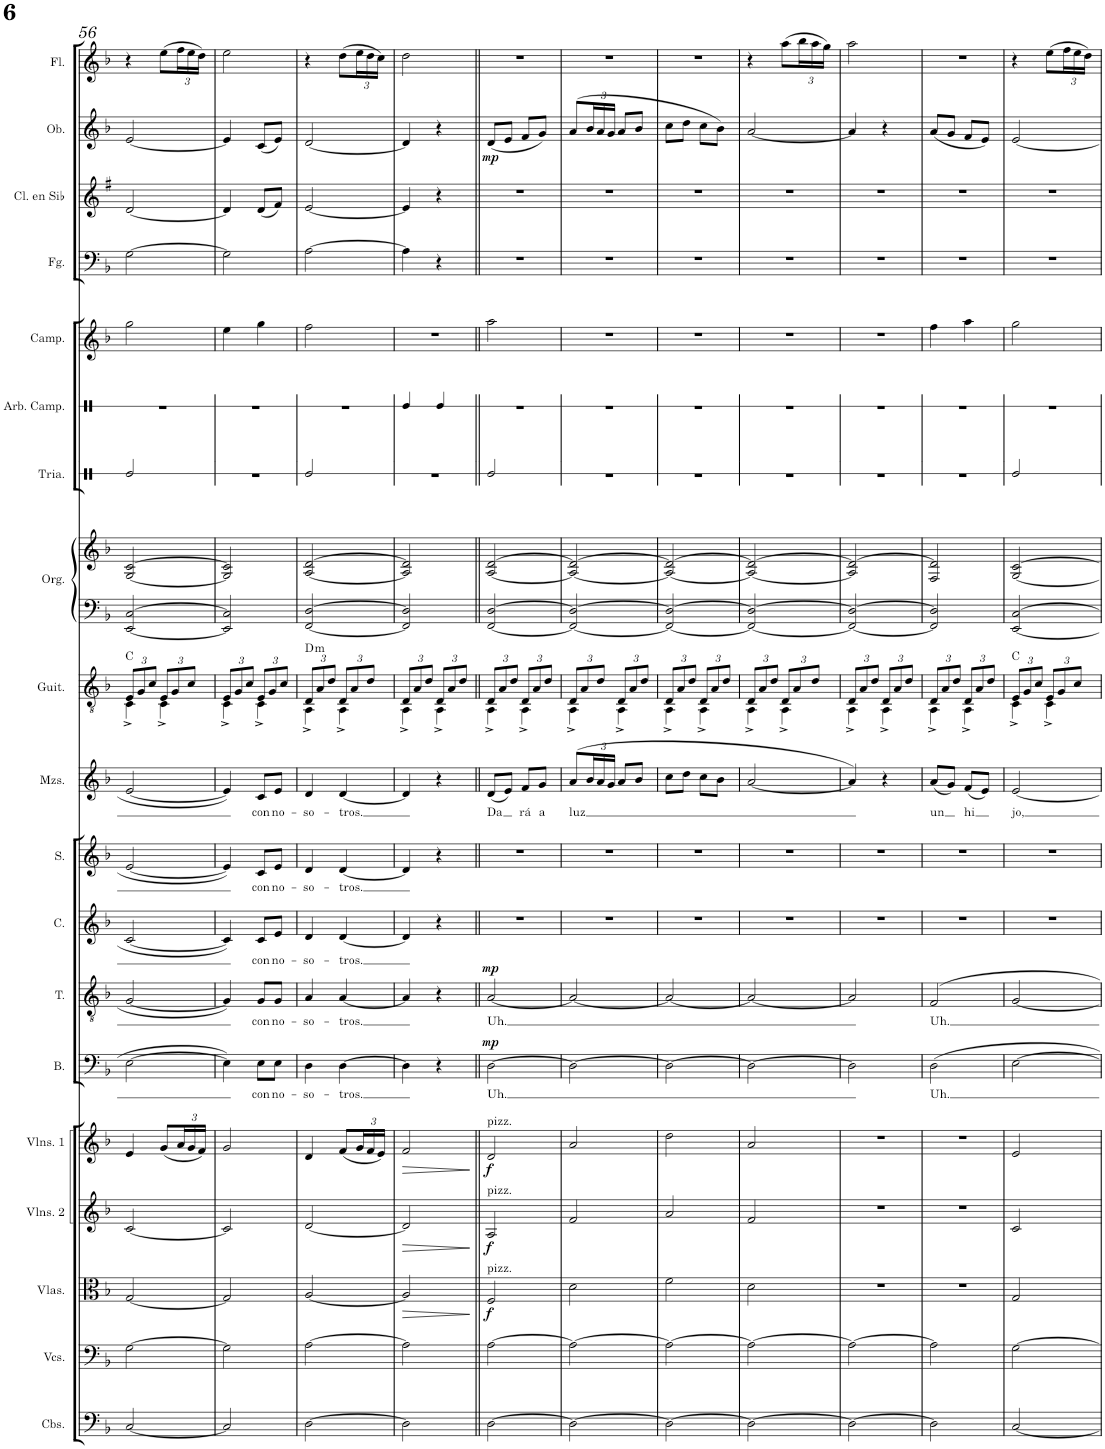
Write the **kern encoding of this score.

**kern	**kern	**kern	**dynam	**kern	**dynam	**kern	**dynam	**kern	**text	**dynam	**kern	**text	**dynam	**kern	**text	**kern	**text	**kern	**text	**kern	**harte	**kern	**kern	**kern	**kern	**kern	**kern	**kern	**kern	**dynam	**kern
*part19	*part18	*part17	*part17	*part16	*part16	*part15	*part15	*part14	*part14	*part14	*part13	*part13	*part13	*part12	*part12	*part11	*part11	*part10	*part10	*part9	*part9	*part8	*part8	*part7	*part6	*part5	*part4	*part3	*part2	*part2	*part1
*staff20	*staff19	*staff18	*staff18	*staff17	*staff17	*staff16	*staff16	*staff15	*staff15	*staff15	*staff14	*staff14	*staff14	*staff13	*staff13	*staff12	*staff12	*staff11	*staff11	*staff10	*	*staff9	*staff8	*staff7	*staff6	*staff5	*staff4	*staff3	*staff2	*staff2	*staff1
*I"Contrabajos	*I"Violonchelos	*I"Violas	*	*I"Violines 2	*	*I"Violines 1	*	*I"Bajo	*	*	*I"Tenor	*	*	*I"Contralto	*	*I"Soprano	*	*I"Mezzo-soprano	*	*I"Guitarra	*	*I"Órgano	*	*I"Triángulo	*I"Espectro	*I"Campanillas	*I"Fagot	*I"Clarinete en Sib	*I"Oboe	*	*I"Flauta
*I'Cbs.	*I'Vcs.	*I'Vlas.	*	*I'Vlns. 2	*	*I'Vlns. 1	*	*I'B.	*	*	*I'T.	*	*	*I'C.	*	*I'S.	*	*I'Mzs.	*	*I'Guit.	*	*	*	*	*	*I'Camp.	*I'Fg.	*I'Cl. en Sib	*I'Ob.	*	*I'Fl.
!!LO:PB:g=z
*clefF4	*clefF4	*clefC3	*	*clefG2	*	*clefG2	*	*clefF4	*	*	*clefGv2	*	*	*clefG2	*	*clefG2	*	*clefG2	*	*clefGv2	*	*clefF4	*clefG2	*clefX	*clefX	*clefG2	*clefF4	*clefG2	*clefG2	*	*clefG2
*Trd7c12	*	*	*	*	*	*	*	*	*	*	*	*	*	*	*	*	*	*	*	*	*	*	*	*	*	*Trd-7c-12	*	*Trd1c2	*	*	*
*k[b-]	*k[b-]	*k[b-]	*	*k[b-]	*	*k[b-]	*	*k[b-]	*	*	*k[b-]	*	*	*k[b-]	*	*k[b-]	*	*k[b-]	*	*k[b-]	*	*k[b-]	*k[b-]	*k[]	*k[]	*k[b-]	*k[b-]	*k[f#]	*k[b-]	*	*k[b-]
*M2/4	*M2/4	*M2/4	*	*M2/4	*	*M2/4	*	*M2/4	*	*	*M2/4	*	*	*M2/4	*	*M2/4	*	*M2/4	*	*M2/4	*	*M2/4	*M2/4	*M2/4	*M2/4	*M2/4	*M2/4	*M2/4	*M2/4	*	*M2/4
*	*	*	*	*	*	*	*	*	*	*	*	*	*	*	*	*	*	*	*	*Xbrackettup	*	*	*	*	*	*	*	*	*	*	*
=56	=56	=56	=56	=56	=56	=56	=56	=56	=56	=56	=56	=56	=56	=56	=56	=56	=56	=56	=56	=56	=56	=56	=56	=56	=56	=56	=56	=56	=56	=56	=56
*	*	*	*	*	*	*	*	*	*	*	*	*	*	*	*	*	*	*	*	*^	*	*	*	*	*	*	*	*	*	*	*
[2C/	[2G\	[2G/	.	[2c/	.	4e/	.	[2E\	.	.	[2G/	.	.	[2c/	.	[2e/	.	[2e/	.	12E/L	4C^\	C:maj	[2EE/ [2C/	[2G/ [2c/	2Re/	2r	2gg\	[2G\	[2d/	[2e/	.	4r
.	.	.	.	.	.	.	.	.	.	.	.	.	.	.	.	.	.	.	.	12G/	.	.	.	.	.	.	.	.	.	.	.	.
.	.	.	.	.	.	.	.	.	.	.	.	.	.	.	.	.	.	.	.	12c/J	.	.	.	.	.	.	.	.	.	.	.	.
.	.	.	.	.	.	(8g/L	.	.	.	.	.	.	.	.	.	.	.	.	.	12E/L	4C^\	.	.	.	.	.	.	.	.	.	.	(8ee\L
.	.	.	.	.	.	.	.	.	.	.	.	.	.	.	.	.	.	.	.	12G/	.	.	.	.	.	.	.	.	.	.	.	.
*	*	*	*	*	*	*Xbrackettup	*	*	*	*	*	*	*	*	*	*	*	*	*	*	*	*	*	*	*	*	*	*	*	*	*	*Xbrackettup
.	.	.	.	.	.	24a/L	.	.	.	.	.	.	.	.	.	.	.	.	.	.	.	.	.	.	.	.	.	.	.	.	.	24ff\L
.	.	.	.	.	.	24g/	.	.	.	.	.	.	.	.	.	.	.	.	.	12c/J	.	.	.	.	.	.	.	.	.	.	.	24ee\
.	.	.	.	.	.	24f/JJ)	.	.	.	.	.	.	.	.	.	.	.	.	.	.	.	.	.	.	.	.	.	.	.	.	.	24dd\JJ)
=57	=57	=57	=57	=57	=57	=57	=57	=57	=57	=57	=57	=57	=57	=57	=57	=57	=57	=57	=57	=57	=57	=57	=57	=57	=57	=57	=57	=57	=57	=57	=57	=57
2C/]	2G\]	2G/]	.	2c/]	.	2g/	.	4E\]	.	.	4G/]	.	.	4c/]	.	4e/]	.	4e/]	.	12E/L	4C^\	.	2EE/] 2C/]	2G/] 2c/]	2r	2r	4ee\	2G\]	4d/]	4e/]	.	2ee\
.	.	.	.	.	.	.	.	.	.	.	.	.	.	.	.	.	.	.	.	12G/	.	.	.	.	.	.	.	.	.	.	.	.
.	.	.	.	.	.	.	.	.	.	.	.	.	.	.	.	.	.	.	.	12c/J	.	.	.	.	.	.	.	.	.	.	.	.
!	!	!	!	!	!	!	!	!	!LO:LY:b	!	!	!LO:LY:b	!	!	!LO:LY:b	!	!LO:LY:b	!	!LO:LY:b	!	!	!	!	!	!	!	!	!	!	!	!	!
.	.	.	.	.	.	.	.	8E\L	con	.	8G/L	con	.	8c/L	con	8c/L	con	8c/L	con	12E/L	4C^\	.	.	.	.	.	4gg\	.	(8d/L	(8c/L	.	.
.	.	.	.	.	.	.	.	.	.	.	.	.	.	.	.	.	.	.	.	12G/	.	.	.	.	.	.	.	.	.	.	.	.
!	!	!	!	!	!	!	!	!	!LO:LY:b	!	!	!LO:LY:b	!	!	!LO:LY:b	!	!LO:LY:b	!	!LO:LY:b	!	!	!	!	!	!	!	!	!	!	!	!	!
.	.	.	.	.	.	.	.	8E\J	no-	.	8G/J	no-	.	8e/J	no-	8e/J	no-	8e/J	no-	.	.	.	.	.	.	.	.	.	8f#/J)	8e/J)	.	.
.	.	.	.	.	.	.	.	.	.	.	.	.	.	.	.	.	.	.	.	12c/J	.	.	.	.	.	.	.	.	.	.	.	.
=58	=58	=58	=58	=58	=58	=58	=58	=58	=58	=58	=58	=58	=58	=58	=58	=58	=58	=58	=58	=58	=58	=58	=58	=58	=58	=58	=58	=58	=58	=58	=58	=58
!	!	!	!	!	!	!	!	!	!LO:LY:b	!	!	!LO:LY:b	!	!	!LO:LY:b	!	!LO:LY:b	!	!LO:LY:b	!	!	!LO:H:kt=m	!	!	!	!	!	!	!	!	!	!
[2D\	[2A\	[2A/	.	[2d/	.	4d/	.	4D\	-so-	.	4A/	-so-	.	4d/	-so-	4d/	-so-	4d/	-so-	12D/L	4AA^\	D:min	[2FF/ [2D/	[2A/ [2d/	2Re/	2r	2ff\	[2A\	[2e/	[2d/	.	4r
.	.	.	.	.	.	.	.	.	.	.	.	.	.	.	.	.	.	.	.	12A/	.	.	.	.	.	.	.	.	.	.	.	.
.	.	.	.	.	.	.	.	.	.	.	.	.	.	.	.	.	.	.	.	12d/J	.	.	.	.	.	.	.	.	.	.	.	.
!	!	!	!	!	!	!	!	!	!LO:LY:b	!	!	!LO:LY:b	!	!	!LO:LY:b	!	!LO:LY:b	!	!LO:LY:b	!	!	!	!	!	!	!	!	!	!	!	!	!
.	.	.	.	.	.	(8f/L	.	[4D\	-tros.	.	[4A/	-tros.	.	[4d/	-tros.	[4d/	-tros.	[4d/	-tros.	12D/L	4AA^\	.	.	.	.	.	.	.	.	.	.	(8dd\L
.	.	.	.	.	.	.	.	.	.	.	.	.	.	.	.	.	.	.	.	12A/	.	.	.	.	.	.	.	.	.	.	.	.
.	.	.	.	.	.	24g/L	.	.	.	.	.	.	.	.	.	.	.	.	.	.	.	.	.	.	.	.	.	.	.	.	.	24ee\L
.	.	.	.	.	.	24f/	.	.	.	.	.	.	.	.	.	.	.	.	.	12d/J	.	.	.	.	.	.	.	.	.	.	.	24dd\
.	.	.	.	.	.	24e/JJ)	.	.	.	.	.	.	.	.	.	.	.	.	.	.	.	.	.	.	.	.	.	.	.	.	.	24cc\JJ)
=59	=59	=59	=59	=59	=59	=59	=59	=59	=59	=59	=59	=59	=59	=59	=59	=59	=59	=59	=59	=59	=59	=59	=59	=59	=59	=59	=59	=59	=59	=59	=59	=59
!	!	!	!LO:HP:b	!	!LO:HP:b	!	!LO:HP:b	!	!	!	!	!	!	!	!	!	!	!	!	!	!	!	!	!	!	!	!	!	!	!	!	!
2D\]	2A\]	2A/]	>	2d/]	>	2f/	>	4D\]	.	.	4A/]	.	.	4d/]	.	4d/]	.	4d/]	.	12D/L	4AA^\	.	2FF/] 2D/]	2A/] 2d/]	2r	4Re/	2r	4A\]	4e/]	4d/]	.	2dd\
.	.	.	.	.	.	.	.	.	.	.	.	.	.	.	.	.	.	.	.	12A/	.	.	.	.	.	.	.	.	.	.	.	.
.	.	.	.	.	.	.	.	.	.	.	.	.	.	.	.	.	.	.	.	12d/J	.	.	.	.	.	.	.	.	.	.	.	.
.	.	.	.	.	.	.	.	4r	.	.	4r	.	.	4r	.	4r	.	4r	.	12D/L	4AA^\	.	.	.	.	4Re/	.	4r	4r	4r	.	.
.	.	.	.	.	.	.	.	.	.	.	.	.	.	.	.	.	.	.	.	12A/	.	.	.	.	.	.	.	.	.	.	.	.
.	.	.	.	.	.	.	.	.	.	.	.	.	.	.	.	.	.	.	.	12d/J	.	.	.	.	.	.	.	.	.	.	.	.
*	*	*	*	*	*	*	*	*	*	*	*	*	*	*	*	*	*	*	*	*v	*v	*	*	*	*	*	*	*	*	*	*	*
.	.	.	]	.	]	.	]	.	.	.	.	.	.	.	.	.	.	.	.	.	.	.	.	.	.	.	.	.	.	.	.
=60||	=60||	=60||	=60||	=60||	=60||	=60||	=60||	=60||	=60||	=60||	=60||	=60||	=60||	=60||	=60||	=60||	=60||	=60||	=60||	=60||	=60||	=60||	=60||	=60||	=60||	=60||	=60||	=60||	=60||	=60||	=60||
!	!	!	!	!	!	!LO:TX:a:t=pizz.	!	!	!	!	!	!	!	!	!	!	!	!	!	!	!	!	!	!	!	!	!	!	!	!	!
!	!	!	!	!LO:TX:a:t=pizz.	!	!	!	!	!	!	!	!	!	!	!	!	!	!	!	!	!	!	!	!	!	!	!	!	!	!	!
!	!	!LO:TX:a:t=pizz.	!	!	!	!	!	!	!	!	!	!	!	!	!	!	!	!	!	!	!	!	!	!	!	!	!	!	!	!	!
!	!	!	!LO:DY:b	!	!LO:DY:b	!	!LO:DY:b	!	!LO:LY:b	!LO:DY:a	!	!LO:LY:b	!LO:DY:a	!	!	!	!	!	!LO:LY:b	!	!	!	!	!	!	!	!	!	!	!LO:DY:b	!
*	*	*	*	*	*	*	*	*	*	*	*	*	*	*	*	*	*	*	*	*^	*	*	*	*	*	*	*	*	*	*	*
[2D\	[2A\	2F/	f	2A/	f	2d/	f	[2D\	Uh.	mp	[2A/	Uh.	mp	2r	.	2r	.	(8d/L	Da	12D/L	4AA^\	.	[2FF/ [2D/	[2A/ [2d/	2Re/	2r	2aa\	2r	2r	(8d/L	mp	2r
.	.	.	.	.	.	.	.	.	.	.	.	.	.	.	.	.	.	.	.	12A/	.	.	.	.	.	.	.	.	.	.	.	.
.	.	.	.	.	.	.	.	.	.	.	.	.	.	.	.	.	.	8e/J)	.	.	.	.	.	.	.	.	.	.	.	8e/J	.	.
.	.	.	.	.	.	.	.	.	.	.	.	.	.	.	.	.	.	.	.	12d/J	.	.	.	.	.	.	.	.	.	.	.	.
!	!	!	!	!	!	!	!	!	!	!	!	!	!	!	!	!	!	!	!LO:LY:b	!	!	!	!	!	!	!	!	!	!	!	!	!
.	.	.	.	.	.	.	.	.	.	.	.	.	.	.	.	.	.	8f/L	rá	12D/L	4AA^\	.	.	.	.	.	.	.	.	8f/L	.	.
.	.	.	.	.	.	.	.	.	.	.	.	.	.	.	.	.	.	.	.	12A/	.	.	.	.	.	.	.	.	.	.	.	.
!	!	!	!	!	!	!	!	!	!	!	!	!	!	!	!	!	!	!	!LO:LY:b	!	!	!	!	!	!	!	!	!	!	!	!	!
.	.	.	.	.	.	.	.	.	.	.	.	.	.	.	.	.	.	8g/J	a	.	.	.	.	.	.	.	.	.	.	8g/J)	.	.
.	.	.	.	.	.	.	.	.	.	.	.	.	.	.	.	.	.	.	.	12d/J	.	.	.	.	.	.	.	.	.	.	.	.
=61	=61	=61	=61	=61	=61	=61	=61	=61	=61	=61	=61	=61	=61	=61	=61	=61	=61	=61	=61	=61	=61	=61	=61	=61	=61	=61	=61	=61	=61	=61	=61	=61
!	!	!	!	!	!	!	!	!	!	!	!	!	!	!	!	!	!	!	!LO:LY:b	!	!	!	!	!	!	!	!	!	!	!	!	!
2D\_	2A\_	2d\	.	2f/	.	2a/	.	2D\_	.	.	2A/_	.	.	2r	.	2r	.	(8a/L	luz	12D/L	4AA^\	.	2FF/_ 2D/_	2A/_ 2d/_	2r	2r	2r	2r	2r	(8a/L	.	2r
.	.	.	.	.	.	.	.	.	.	.	.	.	.	.	.	.	.	.	.	12A/	.	.	.	.	.	.	.	.	.	.	.	.
*	*	*	*	*	*	*	*	*	*	*	*	*	*	*	*	*	*	*Xbrackettup	*	*	*	*	*	*	*	*	*	*	*	*Xbrackettup	*	*
.	.	.	.	.	.	.	.	.	.	.	.	.	.	.	.	.	.	24b-/L	.	.	.	.	.	.	.	.	.	.	.	24b-/L	.	.
.	.	.	.	.	.	.	.	.	.	.	.	.	.	.	.	.	.	24a/	.	12d/J	.	.	.	.	.	.	.	.	.	24a/	.	.
.	.	.	.	.	.	.	.	.	.	.	.	.	.	.	.	.	.	24g/JJ	.	.	.	.	.	.	.	.	.	.	.	24g/JJ	.	.
.	.	.	.	.	.	.	.	.	.	.	.	.	.	.	.	.	.	8a/L	.	12D/L	4AA^\	.	.	.	.	.	.	.	.	8a/L	.	.
.	.	.	.	.	.	.	.	.	.	.	.	.	.	.	.	.	.	.	.	12A/	.	.	.	.	.	.	.	.	.	.	.	.
.	.	.	.	.	.	.	.	.	.	.	.	.	.	.	.	.	.	8b-/J	.	.	.	.	.	.	.	.	.	.	.	8b-/J	.	.
.	.	.	.	.	.	.	.	.	.	.	.	.	.	.	.	.	.	.	.	12d/J	.	.	.	.	.	.	.	.	.	.	.	.
=62	=62	=62	=62	=62	=62	=62	=62	=62	=62	=62	=62	=62	=62	=62	=62	=62	=62	=62	=62	=62	=62	=62	=62	=62	=62	=62	=62	=62	=62	=62	=62	=62
2D\_	2A\_	2f\	.	2a/	.	2dd\	.	2D\_	.	.	2A/_	.	.	2r	.	2r	.	8cc\L	.	12D/L	4AA^\	.	2FF/_ 2D/_	2A/_ 2d/_	2r	2r	2r	2r	2r	8cc\L	.	2r
.	.	.	.	.	.	.	.	.	.	.	.	.	.	.	.	.	.	.	.	12A/	.	.	.	.	.	.	.	.	.	.	.	.
.	.	.	.	.	.	.	.	.	.	.	.	.	.	.	.	.	.	8dd\J	.	.	.	.	.	.	.	.	.	.	.	8dd\J	.	.
.	.	.	.	.	.	.	.	.	.	.	.	.	.	.	.	.	.	.	.	12d/J	.	.	.	.	.	.	.	.	.	.	.	.
.	.	.	.	.	.	.	.	.	.	.	.	.	.	.	.	.	.	8cc\L	.	12D/L	4AA^\	.	.	.	.	.	.	.	.	8cc\L	.	.
.	.	.	.	.	.	.	.	.	.	.	.	.	.	.	.	.	.	.	.	12A/	.	.	.	.	.	.	.	.	.	.	.	.
.	.	.	.	.	.	.	.	.	.	.	.	.	.	.	.	.	.	8b-\J	.	.	.	.	.	.	.	.	.	.	.	8b-\J)	.	.
.	.	.	.	.	.	.	.	.	.	.	.	.	.	.	.	.	.	.	.	12d/J	.	.	.	.	.	.	.	.	.	.	.	.
=63	=63	=63	=63	=63	=63	=63	=63	=63	=63	=63	=63	=63	=63	=63	=63	=63	=63	=63	=63	=63	=63	=63	=63	=63	=63	=63	=63	=63	=63	=63	=63	=63
2D\_	2A\_	2d\	.	2f/	.	2a/	.	2D\_	.	.	2A/_	.	.	2r	.	2r	.	[2a/	.	12D/L	4AA^\	.	2FF/_ 2D/_	2A/_ 2d/_	2r	2r	2r	2r	2r	[2a/	.	4r
.	.	.	.	.	.	.	.	.	.	.	.	.	.	.	.	.	.	.	.	12A/	.	.	.	.	.	.	.	.	.	.	.	.
.	.	.	.	.	.	.	.	.	.	.	.	.	.	.	.	.	.	.	.	12d/J	.	.	.	.	.	.	.	.	.	.	.	.
.	.	.	.	.	.	.	.	.	.	.	.	.	.	.	.	.	.	.	.	12D/L	4AA^\	.	.	.	.	.	.	.	.	.	.	(8aa\L
.	.	.	.	.	.	.	.	.	.	.	.	.	.	.	.	.	.	.	.	12A/	.	.	.	.	.	.	.	.	.	.	.	.
.	.	.	.	.	.	.	.	.	.	.	.	.	.	.	.	.	.	.	.	.	.	.	.	.	.	.	.	.	.	.	.	24bb-\L
.	.	.	.	.	.	.	.	.	.	.	.	.	.	.	.	.	.	.	.	12d/J	.	.	.	.	.	.	.	.	.	.	.	24aa\
.	.	.	.	.	.	.	.	.	.	.	.	.	.	.	.	.	.	.	.	.	.	.	.	.	.	.	.	.	.	.	.	24gg\JJ)
=64	=64	=64	=64	=64	=64	=64	=64	=64	=64	=64	=64	=64	=64	=64	=64	=64	=64	=64	=64	=64	=64	=64	=64	=64	=64	=64	=64	=64	=64	=64	=64	=64
2D\_	2A\_	2r	.	2r	.	2r	.	2D\]	.	.	2A/]	.	.	2r	.	2r	.	4a/])	.	12D/L	4AA^\	.	2FF/_ 2D/_	2A/] 2d/_	2r	2r	2r	2r	2r	4a/]	.	2aa\
.	.	.	.	.	.	.	.	.	.	.	.	.	.	.	.	.	.	.	.	12A/	.	.	.	.	.	.	.	.	.	.	.	.
.	.	.	.	.	.	.	.	.	.	.	.	.	.	.	.	.	.	.	.	12d/J	.	.	.	.	.	.	.	.	.	.	.	.
.	.	.	.	.	.	.	.	.	.	.	.	.	.	.	.	.	.	4r	.	12D/L	4AA^\	.	.	.	.	.	.	.	.	4r	.	.
.	.	.	.	.	.	.	.	.	.	.	.	.	.	.	.	.	.	.	.	12A/	.	.	.	.	.	.	.	.	.	.	.	.
.	.	.	.	.	.	.	.	.	.	.	.	.	.	.	.	.	.	.	.	12d/J	.	.	.	.	.	.	.	.	.	.	.	.
=65	=65	=65	=65	=65	=65	=65	=65	=65	=65	=65	=65	=65	=65	=65	=65	=65	=65	=65	=65	=65	=65	=65	=65	=65	=65	=65	=65	=65	=65	=65	=65	=65
!	!	!	!	!	!	!	!	!	!LO:LY:b	!	!	!LO:LY:b	!	!	!	!	!	!	!LO:LY:b	!	!	!	!	!	!	!	!	!	!	!	!	!
2D\]	2A\]	2r	.	2r	.	2r	.	2D\	Uh.	.	2F/	Uh.	.	2r	.	2r	.	(8a/L	un	12D/L	4AA^\	.	2FF/] 2D/]	2F/ 2d/]	2r	2r	4ff\	2r	2r	(8a/L	.	2r
.	.	.	.	.	.	.	.	.	.	.	.	.	.	.	.	.	.	.	.	12A/	.	.	.	.	.	.	.	.	.	.	.	.
.	.	.	.	.	.	.	.	.	.	.	.	.	.	.	.	.	.	8g/J)	.	.	.	.	.	.	.	.	.	.	.	8g/J	.	.
.	.	.	.	.	.	.	.	.	.	.	.	.	.	.	.	.	.	.	.	12d/J	.	.	.	.	.	.	.	.	.	.	.	.
!	!	!	!	!	!	!	!	!	!	!	!	!	!	!	!	!	!	!	!LO:LY:b	!	!	!	!	!	!	!	!	!	!	!	!	!
.	.	.	.	.	.	.	.	.	.	.	.	.	.	.	.	.	.	(8f/L	hi	12D/L	4AA^\	.	.	.	.	.	4aa\	.	.	8f/L	.	.
.	.	.	.	.	.	.	.	.	.	.	.	.	.	.	.	.	.	.	.	12A/	.	.	.	.	.	.	.	.	.	.	.	.
.	.	.	.	.	.	.	.	.	.	.	.	.	.	.	.	.	.	8e/J)	.	.	.	.	.	.	.	.	.	.	.	8e/J)	.	.
.	.	.	.	.	.	.	.	.	.	.	.	.	.	.	.	.	.	.	.	12d/J	.	.	.	.	.	.	.	.	.	.	.	.
=66	=66	=66	=66	=66	=66	=66	=66	=66	=66	=66	=66	=66	=66	=66	=66	=66	=66	=66	=66	=66	=66	=66	=66	=66	=66	=66	=66	=66	=66	=66	=66	=66
!	!	!	!	!	!	!	!	!	!	!	!	!	!	!	!	!	!	!	!LO:LY:b	!	!	!	!	!	!	!	!	!	!	!	!	!
[2C/	[2G\	2G/	.	2c/	.	2e/	.	[2E\	.	.	[2G/	.	.	2r	.	2r	.	[2e/	jo,	12E/L	4C^\	C:maj	[2EE/ [2C/	[2G/ [2c/	2Re/	2r	2gg\	2r	2r	[2e/	.	4r
.	.	.	.	.	.	.	.	.	.	.	.	.	.	.	.	.	.	.	.	12G/	.	.	.	.	.	.	.	.	.	.	.	.
.	.	.	.	.	.	.	.	.	.	.	.	.	.	.	.	.	.	.	.	12c/J	.	.	.	.	.	.	.	.	.	.	.	.
.	.	.	.	.	.	.	.	.	.	.	.	.	.	.	.	.	.	.	.	12E/L	4C^\	.	.	.	.	.	.	.	.	.	.	(8ee\L
.	.	.	.	.	.	.	.	.	.	.	.	.	.	.	.	.	.	.	.	12G/	.	.	.	.	.	.	.	.	.	.	.	.
.	.	.	.	.	.	.	.	.	.	.	.	.	.	.	.	.	.	.	.	.	.	.	.	.	.	.	.	.	.	.	.	24ff\L
.	.	.	.	.	.	.	.	.	.	.	.	.	.	.	.	.	.	.	.	12c/J	.	.	.	.	.	.	.	.	.	.	.	24ee\
.	.	.	.	.	.	.	.	.	.	.	.	.	.	.	.	.	.	.	.	.	.	.	.	.	.	.	.	.	.	.	.	24dd\JJ)
*	*	*	*	*	*	*	*	*	*	*	*	*	*	*	*	*	*	*	*	*v	*v	*	*	*	*	*	*	*	*	*	*	*
=	=	=	=	=	=	=	=	=	=	=	=	=	=	=	=	=	=	=	=	=	=	=	=	=	=	=	=	=	=	=	=
*-	*-	*-	*-	*-	*-	*-	*-	*-	*-	*-	*-	*-	*-	*-	*-	*-	*-	*-	*-	*-	*-	*-	*-	*-	*-	*-	*-	*-	*-	*-	*-
